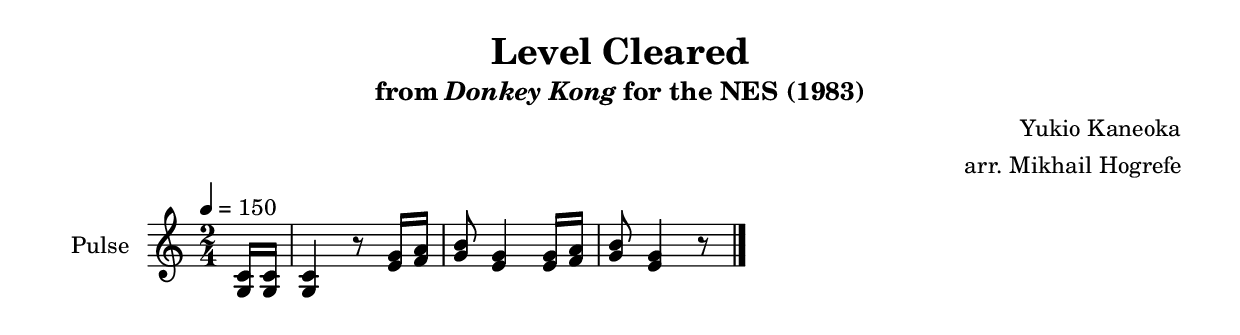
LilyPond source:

\version "2.22.0"

\book {
    \header {
        title = "Level Cleared"
        subtitle = \markup { "from" {\italic "Donkey Kong"} "for the NES (1983)" }
        composer = "Yukio Kaneoka"
        arranger = "arr. Mikhail Hogrefe"
    }

    \score {
        {
            \new Staff \relative c' {
                \set Staff.instrumentName = "Pulse"
                \set Staff.shortInstrumentName = "P."
\key c \major
\time 2/4
\tempo 4 = 150
\partial 8 <g c>16 <g c> |
<g c>4 r8 <e' g>16 <f a> |
<g b>8 <e g>4 <e g>16 <f a> |
<g b>8 <e g>4 r8 |
\bar "|."
            }
        }
        \layout {
            \context {
                \Staff
                \RemoveEmptyStaves
            }
            \context {
                \DrumStaff
                \RemoveEmptyStaves
            }
        }
    }
}
